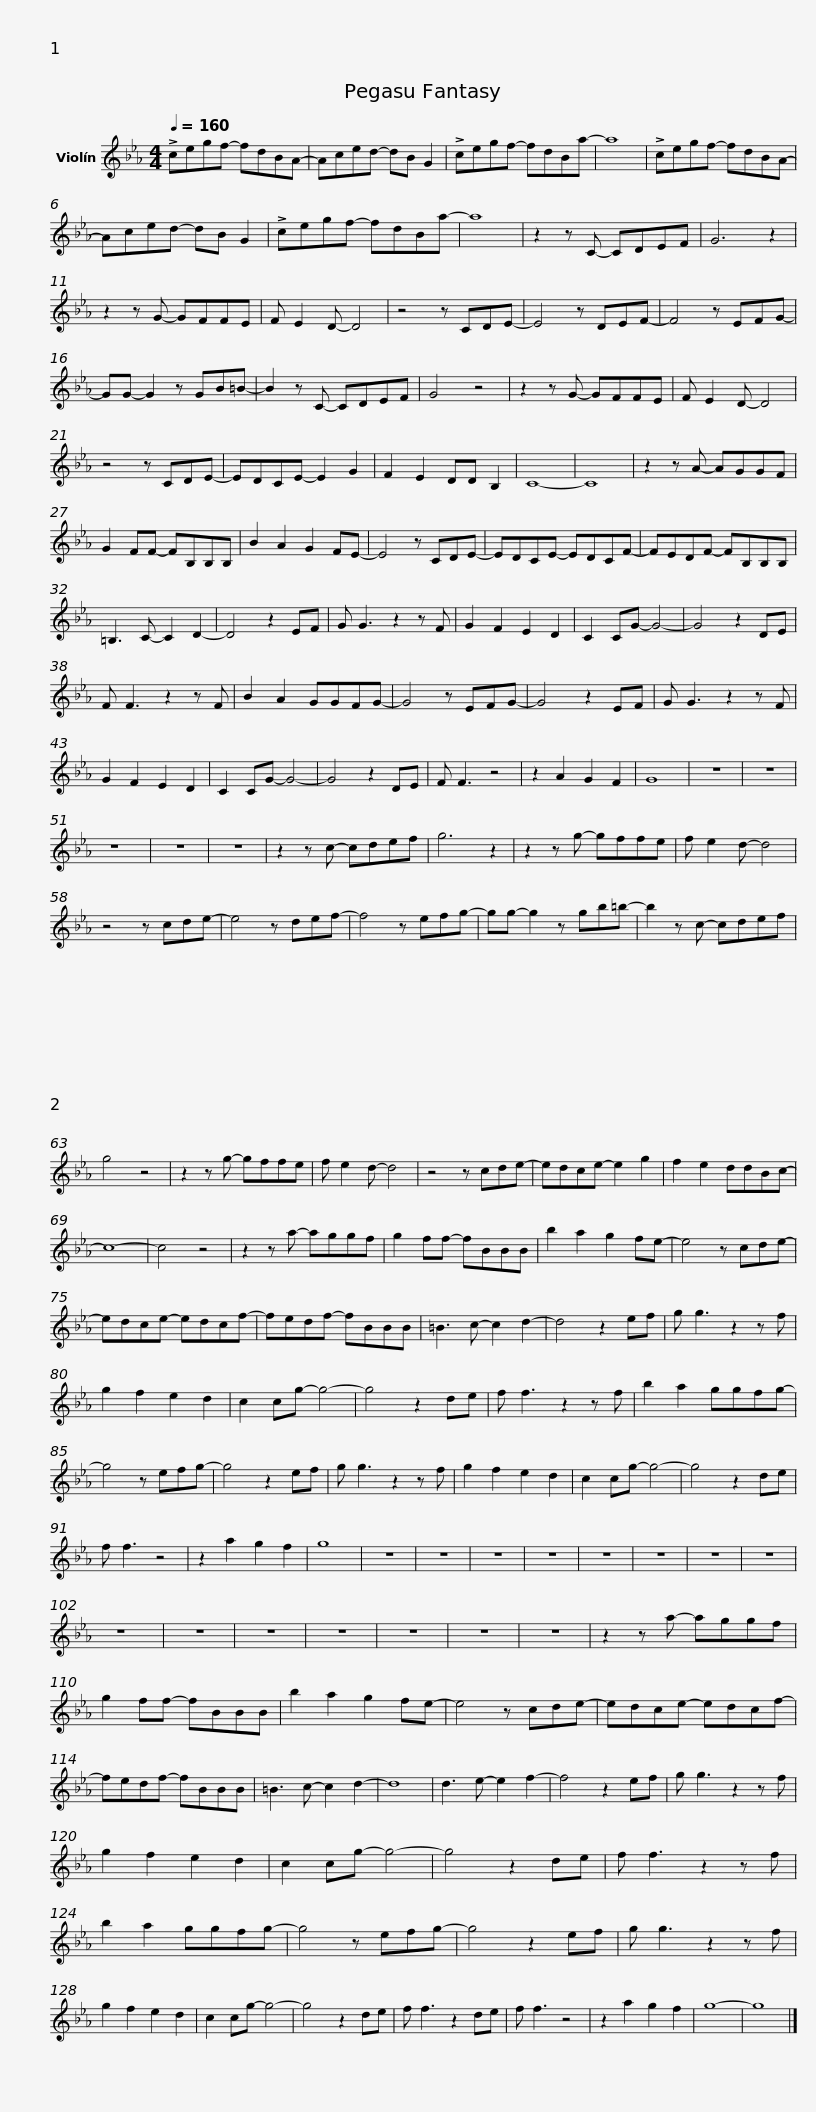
X:1
L:1/8
Q:1/4=160
M:4/4
I:linebreak $
K:Eb
V:1 treble
V:1
 !>!cegf- fdBA- | Aced- dB G2 | !>!cegf- fdBa- | a8 | !>!cegf- fdBA- | %5
 Aced- dB G2 |$ !>!cegf- fdBa- | a8 | z2 z C- CDEF | G6 z2 | %10
 z2 z G- GFFE | F E2 D- D4 | z4 z CDE- | E4 z DEF- |$ F4 z EFG- | %15
 GG- G2 z GB=B- | B2 z C- CDEF | G4 z4 | z2 z G- GFFE | F E2 D- D4 | %20
 z4 z CDE- |$ EDCE- E2 G2 | F2 E2 DD B,2 | C8- | C8 | %25
 z2 z A- AGGF | G2 FF- FB,B,B, | B2 A2 G2 FE- | E4 z CDE- |$ EDCE- EDCF- | %30
 FEDF- FB,B,B, | =B,3 C- C2 D2- | D4 z2 EF | G G3 z2 z F | G2 F2 E2 D2 | %35
 C2 CG- G4- |$ G4 z2 DE | F F3 z2 z F | B2 A2 GGFG- | G4 z EFG- | %40
 G4 z2 EF | G G3 z2 z F | G2 F2 E2 D2 | C2 CG- G4- |$ G4 z2 DE | %45
 F F3 z4 | z2 A2 G2 F2 | G8 | z8 | z8 | %50
 z8 | z8 | z8 | z2 z c- cdef | g6 z2 | %55
 z2 z g- gffe | f e2 d- d4 |$ z4 z cde- | e4 z def- | f4 z efg- | %60
 gg- g2 z gb=b- | b2 z c- cdef | g4 z4 | z2 z g- gffe |$ f e2 d- d4 | %65
 z4 z cde- | edce- e2 g2 | f2 e2 ddBc- | c8- | c4 z4 | %70
 z2 z a- aggf | g2 ff- fBBB |$ b2 a2 g2 fe- | e4 z cde- | edce- edcf- | %75
 fedf- fBBB | =B3 c- c2 d2- | d4 z2 ef | g g3 z2 z f |$ g2 f2 e2 d2 | %80
 c2 cg- g4- | g4 z2 de | f f3 z2 z f | b2 a2 ggfg- | g4 z efg- | %85
 g4 z2 ef | g g3 z2 z f | g2 f2 e2 d2 |$ c2 cg- g4- | g4 z2 de | %90
 f f3 z4 | z2 a2 g2 f2 | g8 | z8 | z8 | %95
 z8 | z8 | z8 | z8 | z8 | %100
 z8 | z8 | z8 | z8 | z8 | %105
 z8 | z8 | z8 | z2 z a- aggf | g2 ff- fBBB | %110
 b2 a2 g2 fe- |$ e4 z cde- | edce- edcf- | fedf- fBBB | =B3 c- c2 d2- | %115
 d8 | d3 e- e2 f2- | f4 z2 ef | g g3 z2 z f |$ g2 f2 e2 d2 | %120
 c2 cg- g4- | g4 z2 de | f f3 z2 z f | b2 a2 ggfg- | g4 z efg- | %125
 g4 z2 ef | g g3 z2 z f | g2 f2 e2 d2 |$ c2 cg- g4- | g4 z2 de | %130
 f f3 z2 de | f f3 z4 | z2 a2 g2 f2 | g8- | g8 |] %135
